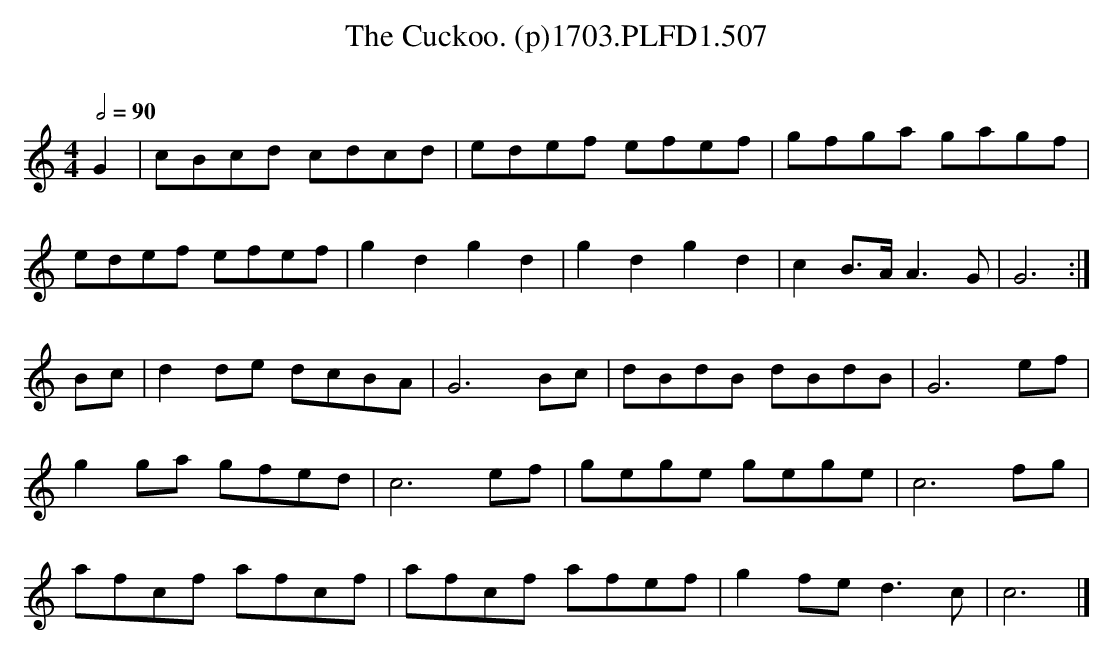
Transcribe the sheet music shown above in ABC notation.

X:1
T:Cuckoo. (p)1703.PLFD1.507, The
M:4/4
L:1/8
Q:1/2=90
O:
K:C
G2|cBcd cdcd|edef efef|gfga gagf|
edef efef|\
g2d2g2d2|g2d2g2d2|c2B>AA3G|G6:|
Bc|d2de dcBA|G6Bc|dBdB dBdB|G6ef|
g2ga gfed|c6ef|gege gege|c6fg|
afcf afcf|afcf afef|g2fed3c|c6|]
